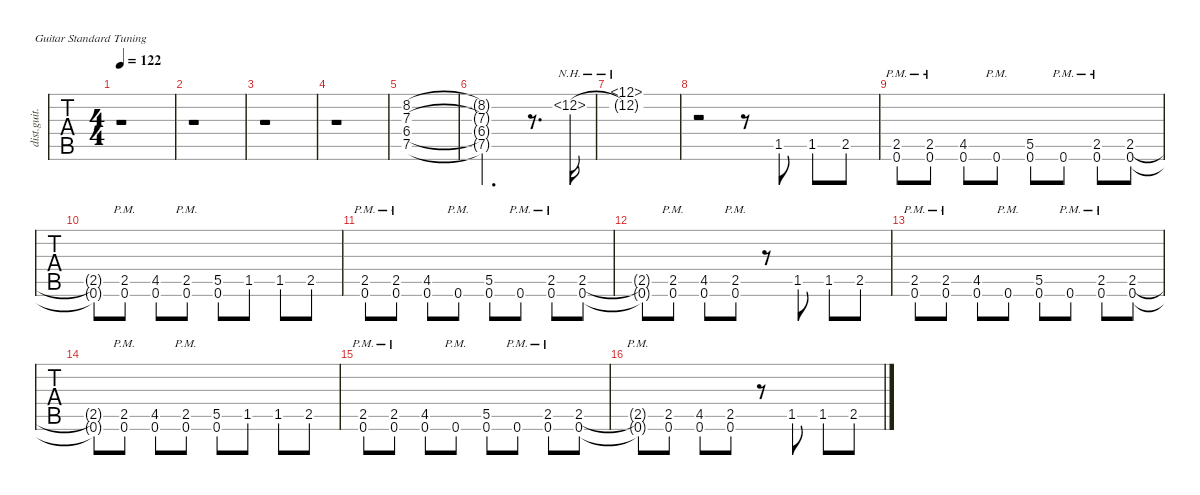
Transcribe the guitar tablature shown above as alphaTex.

\defaultSystemsLayout 4
\hideDynamics
\bracketExtendMode nobrackets
\track ("2nd Guitar" "dist.guit.") {defaultSystemsLayout 4 instrument distortionguitar}
\staff {tabs}
\tuning (E4 B3 G3 D3 A2 E2)
\ts (4 4)
\tempo 122
\clef g2
\ks c
r.1{dy mf instrument distortionguitar} |
r.1 |
r.1 |
r.1 |
(8.2 7.3 6.4{acc #} 7.5).1 |
(8.2{t} 7.3{t} 6.4{t acc #} 7.5{t}).2{d} r.8{d} 12.2{nh}.16 |
(12.1{nh} 12.2{nh t}).1{dy f} |
r.2 r.8 1.5{acc #}.8{dy mf} 1.5{acc #}.8 2.5.8 |
(2.5{pm} 0.6{pm}).8 (2.5{pm} 0.6{pm}).8{dy mp} (4.5{acc #} 0.6).8{dy mf} 0.6{pm}.8{dy f} (5.5 0.6).8{dy mf} 0.6{pm}.8{dy f} (2.5{pm} 0.6{pm}).8{dy mf} (2.5 0.6).8 |
(2.5{t} 0.6{t}).8{dy f} (2.5{pm} 0.6{pm}).8{dy mf} (4.5{acc #} 0.6).8 (2.5{pm} 0.6{pm}).8 (5.5 0.6).8{dy f} 1.5{acc #}.8 1.5{acc #}.8 2.5.8 |
(2.5{pm} 0.6{pm}).8{dy mf} (2.5{pm} 0.6{pm}).8{dy mp} (4.5{acc #} 0.6).8{dy mf} 0.6{pm}.8{dy f} (5.5 0.6).8{dy mf} 0.6{pm}.8{dy f} (2.5{pm} 0.6{pm}).8{dy mf} (2.5 0.6).8 |
(2.5{t} 0.6{t}).8{dy f} (2.5{pm} 0.6{pm}).8{dy mf} (4.5{acc #} 0.6).8 (2.5{pm} 0.6{pm}).8 r.8 1.5{acc #}.8{dy f} 1.5{acc #}.8 2.5.8 |
(2.5{pm} 0.6{pm}).8{dy mf} (2.5{pm} 0.6{pm}).8{dy mp} (4.5{acc #} 0.6).8{dy mf} 0.6{pm}.8{dy f} (5.5 0.6).8{dy mf} 0.6{pm}.8{dy f} (2.5{pm} 0.6{pm}).8{dy mf} (2.5 0.6).8 |
(2.5{t} 0.6{t}).8{dy f} (2.5{pm} 0.6).8{dy mf} (4.5{acc #} 0.6).8 (2.5{pm} 0.6).8 (5.5 0.6).8{dy f} 1.5{acc #}.8 1.5{acc #}.8 2.5.8 |
(2.5{pm} 0.6).8{dy mf} (2.5{pm} 0.6).8{dy mp} (4.5{acc #} 0.6).8{dy mf} 0.6{pm}.8{dy f} (5.5 0.6).8{dy mf} 0.6{pm}.8{dy f} (2.5{pm} 0.6{pm}).8{dy mf} (2.5 0.6).8 |
(2.5{pm t} 0.6{pm t}).8{dy f} (2.5 0.6).8{dy mf} (4.5{acc #} 0.6).8 (2.5 0.6).8 r.8 1.5{acc #}.8{dy f} 1.5{acc #}.8 2.5.8
